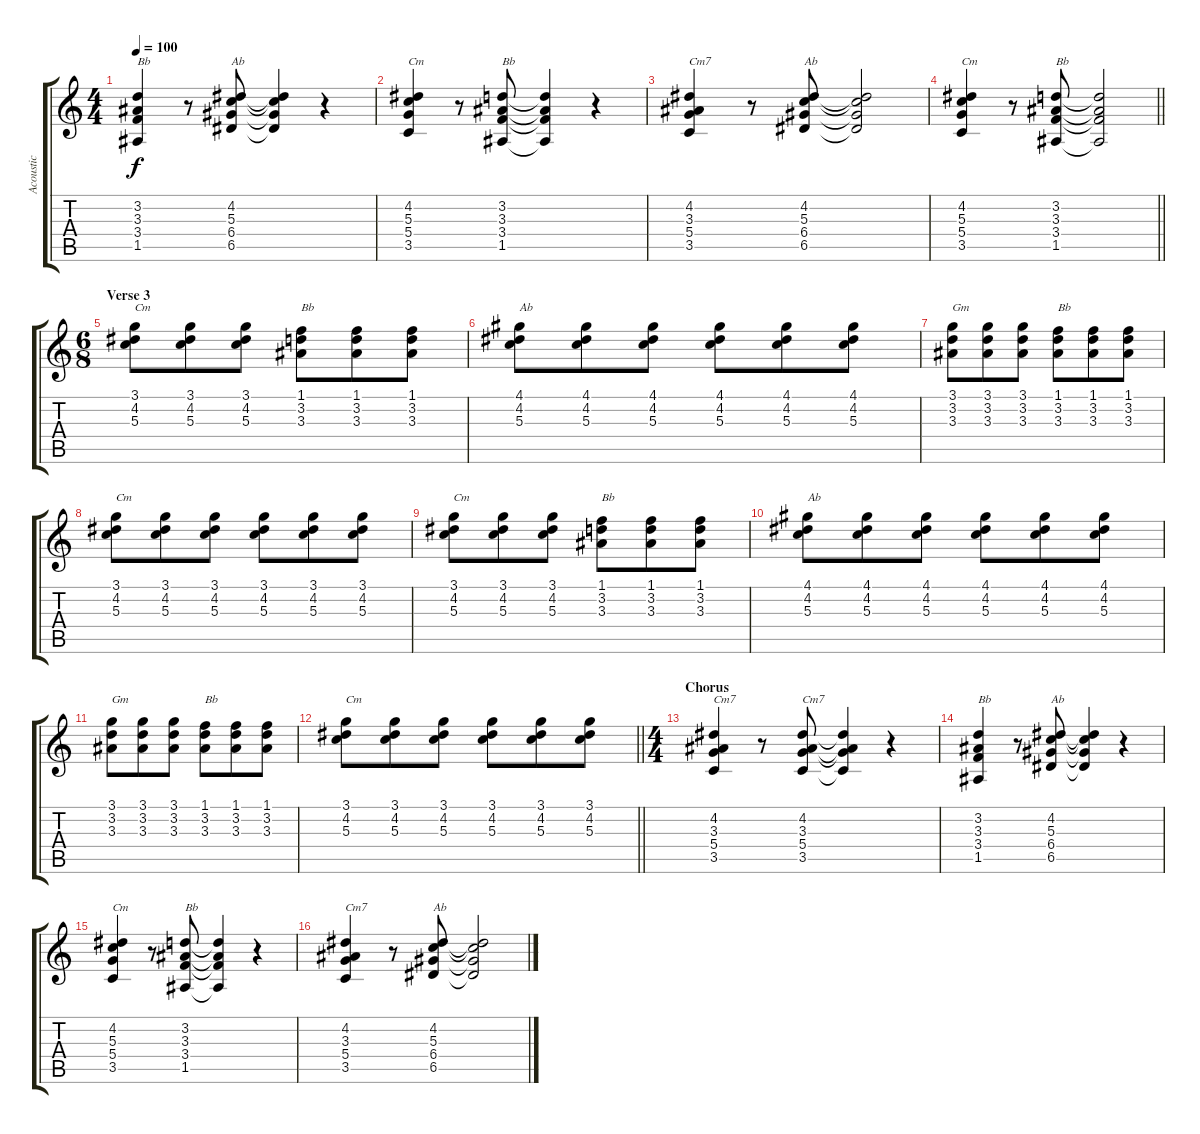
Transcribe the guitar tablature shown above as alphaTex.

\track ("Acoustic" "Acoustic") {instrument acousticguitarsteel}
\staff {score tabs}
\tuning (E4 B3 G3 D3 A2 E2) {hide}
\ts (4 4)
\tempo 100
\clef g2
\ks c
(3.2 3.3 3.4 1.5).4{txt "Bb" dy f} r.8 (4.2 5.3 6.4 6.5).8{txt "Ab"} (4.2{t} 5.3{t} 6.4{t} 6.5{t}).4 r.4 |
(4.2 5.3 5.4 3.5).4{txt "Cm"} r.8 (3.2 3.3 3.4 1.5).8{txt "Bb"} (3.2{t} 3.3{t} 3.4{t} 1.5{t}).4 r.4 |
(4.2 3.3 5.4 3.5).4{txt "Cm7"} r.8 (4.2 5.3 6.4 6.5).8{txt "Ab"} (4.2{t} 5.3{t} 6.4{t} 6.5{t}).2 |
\barLineRight lightlight
(4.2 5.3 5.4 3.5).4{txt "Cm"} r.8 (3.2 3.3 3.4 1.5).8{txt "Bb"} (3.2{t} 3.3{t} 3.4{t} 1.5{t}).2 |
\ts (6 8)
\section ("" "Verse 3")
(3.1 4.2 5.3).8{txt "Cm" volume 3} (3.1 4.2 5.3).8 (3.1 4.2 5.3).8 (1.1 3.2 3.3).8{txt "Bb"} (1.1 3.2 3.3).8 (1.1 3.2 3.3).8 |
(4.1 4.2 5.3).8{txt "Ab"} (4.1 4.2 5.3).8 (4.1 4.2 5.3).8 (4.1 4.2 5.3).8 (4.1 4.2 5.3).8 (4.1 4.2 5.3).8 |
(3.1 3.2 3.3).8{txt "Gm"} (3.1 3.2 3.3).8 (3.1 3.2 3.3).8 (1.1 3.2 3.3).8{txt "Bb"} (1.1 3.2 3.3).8 (1.1 3.2 3.3).8 |
(3.1 4.2 5.3).8{txt "Cm"} (3.1 4.2 5.3).8 (3.1 4.2 5.3).8 (3.1 4.2 5.3).8 (3.1 4.2 5.3).8 (3.1 4.2 5.3).8 |
(3.1 4.2 5.3).8{txt "Cm"} (3.1 4.2 5.3).8 (3.1 4.2 5.3).8 (1.1 3.2 3.3).8{txt "Bb"} (1.1 3.2 3.3).8 (1.1 3.2 3.3).8 |
(4.1 4.2 5.3).8{txt "Ab"} (4.1 4.2 5.3).8 (4.1 4.2 5.3).8 (4.1 4.2 5.3).8 (4.1 4.2 5.3).8 (4.1 4.2 5.3).8 |
(3.1 3.2 3.3).8{txt "Gm"} (3.1 3.2 3.3).8 (3.1 3.2 3.3).8 (1.1 3.2 3.3).8{txt "Bb"} (1.1 3.2 3.3).8 (1.1 3.2 3.3).8 |
\barLineRight lightlight
(3.1 4.2 5.3).8{txt "Cm"} (3.1 4.2 5.3).8 (3.1 4.2 5.3).8 (3.1 4.2 5.3).8 (3.1 4.2 5.3).8 (3.1 4.2 5.3).8 |
\ts (4 4)
\section ("" "Chorus")
(4.2 3.3 5.4 3.5).4{txt "Cm7" volume 4} r.8 (4.2 3.3 5.4 3.5).8{txt "Cm7"} (4.2{t} 3.3{t} 5.4{t} 3.5{t}).4 r.4 |
(3.2 3.3 3.4 1.5).4{txt "Bb"} r.8 (4.2 5.3 6.4 6.5).8{txt "Ab"} (4.2{t} 5.3{t} 6.4{t} 6.5{t}).4 r.4 |
(4.2 5.3 5.4 3.5).4{txt "Cm"} r.8 (3.2 3.3 3.4 1.5).8{txt "Bb"} (3.2{t} 3.3{t} 3.4{t} 1.5{t}).4 r.4 |
(4.2 3.3 5.4 3.5).4{txt "Cm7"} r.8 (4.2 5.3 6.4 6.5).8{txt "Ab"} (4.2{t} 5.3{t} 6.4{t} 6.5{t}).2
